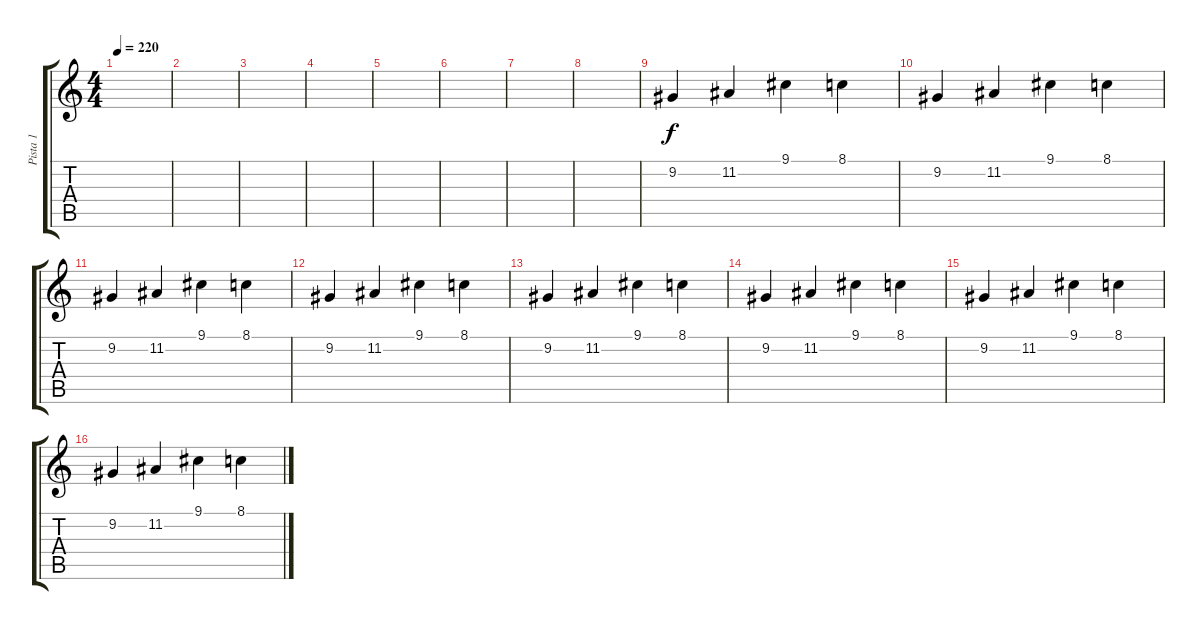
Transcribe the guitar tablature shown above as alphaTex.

\track ("Pista 1" "Pista 1") {instrument acousticgrandpiano}
\staff {score tabs}
\tuning (E4 B3 G3 D3 A2 E2) {hide}
\ts (4 4)
\tempo 220
\clef g2
\ks c
|
|
|
|
|
|
|
|
9.2.4 11.2.4 9.1.4 8.1.4 |
9.2.4 11.2.4 9.1.4 8.1.4 |
9.2.4 11.2.4 9.1.4 8.1.4 |
9.2.4 11.2.4 9.1.4 8.1.4 |
9.2.4 11.2.4 9.1.4 8.1.4 |
9.2.4 11.2.4 9.1.4 8.1.4 |
9.2.4 11.2.4 9.1.4 8.1.4 |
9.2.4 11.2.4 9.1.4 8.1.4
